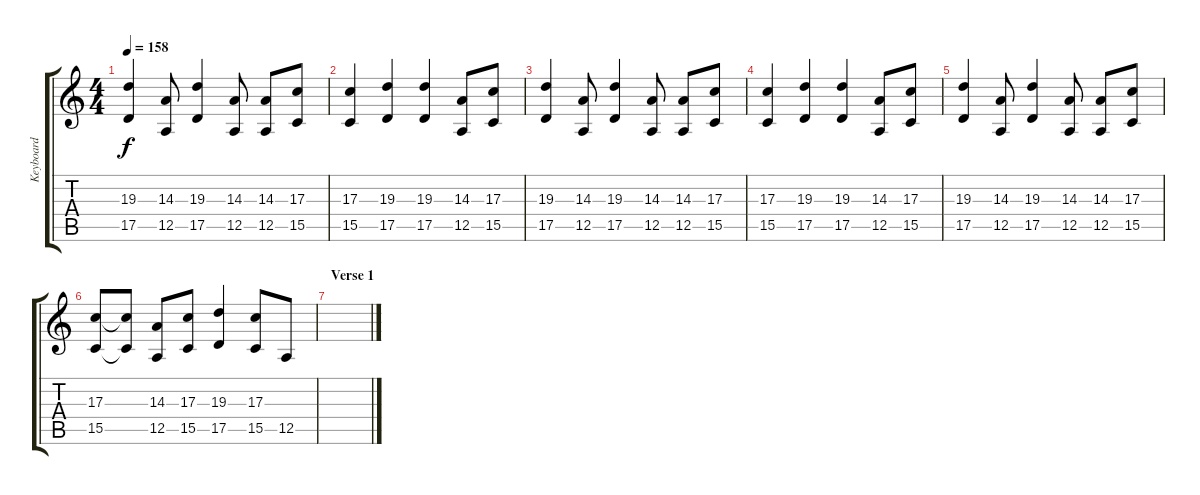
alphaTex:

\track ("Keyboard" "Keyboard") {instrument orchestralharp}
\staff {score tabs}
\tuning (E4 B3 G3 D3 A2 D2) {hide}
\ts (4 4)
\tempo 158
\clef g2
\ks c
(19.3 17.5).4{dy f} (14.3 12.5).8 (19.3 17.5).4 (14.3 12.5).8 (14.3 12.5).8 (17.3 15.5).8 |
(17.3 15.5).4 (19.3 17.5).4 (19.3 17.5).4 (14.3 12.5).8 (17.3 15.5).8 |
(19.3 17.5).4 (14.3 12.5).8 (19.3 17.5).4 (14.3 12.5).8 (14.3 12.5).8 (17.3 15.5).8 |
(17.3 15.5).4 (19.3 17.5).4 (19.3 17.5).4 (14.3 12.5).8 (17.3 15.5).8 |
(19.3 17.5).4 (14.3 12.5).8 (19.3 17.5).4 (14.3 12.5).8 (14.3 12.5).8 (17.3 15.5).8 |
(17.3 15.5).8 (17.3{t} 15.5{t}).8 (14.3 12.5).8 (17.3 15.5).8 (19.3 17.5).4 (17.3 15.5).8 12.5.8 |
\section ("" "Verse 1")
